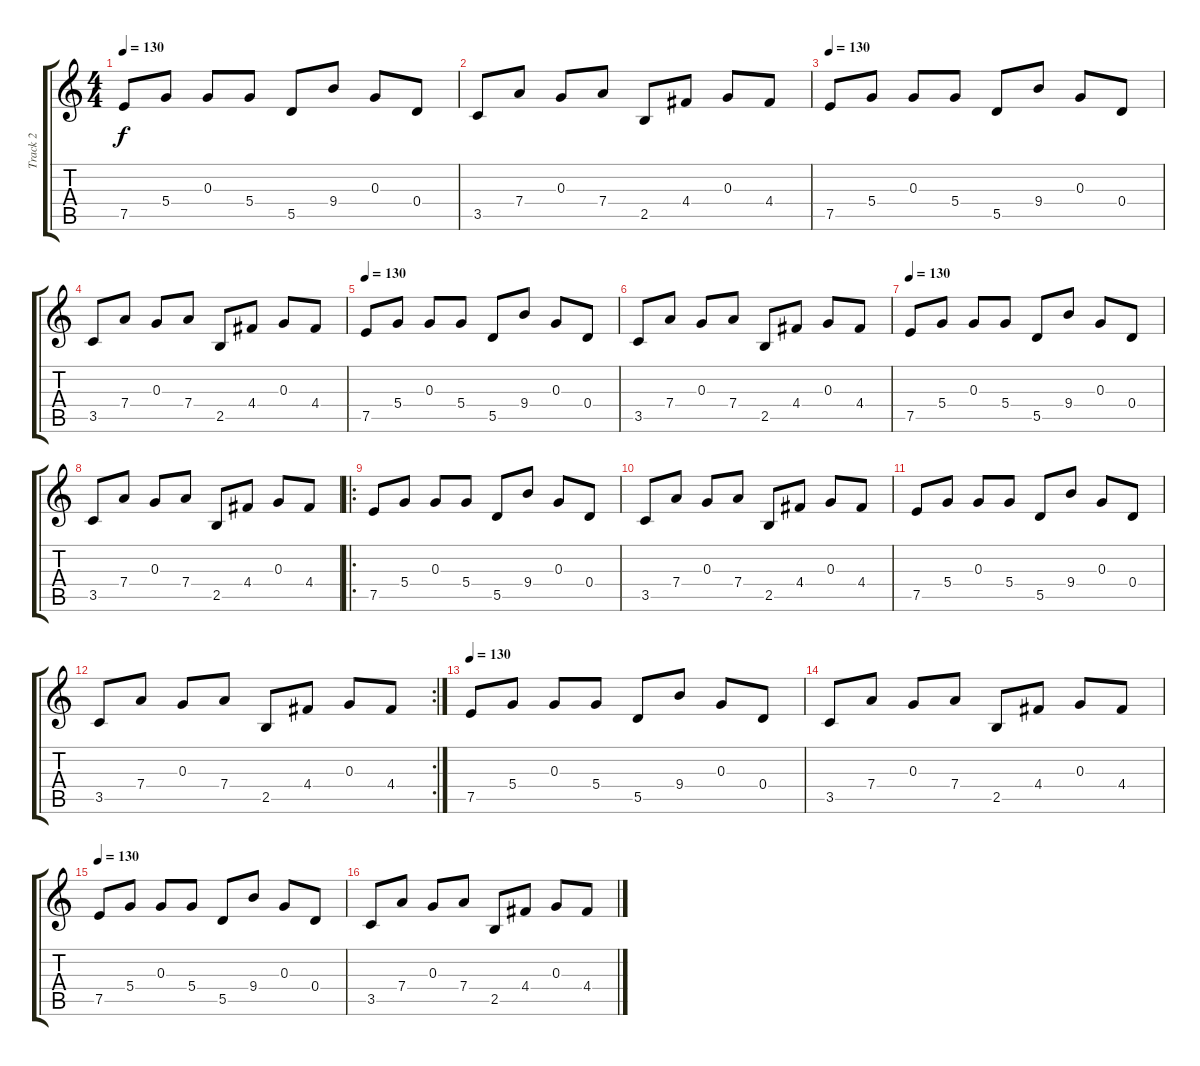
\track ("Track 2" "Track 2") {instrument overdrivenguitar}
\staff {score tabs}
\tuning (E4 B3 G3 D3 A2 E2) {hide}
\ts (4 4)
\tempo 130
\clef g2
\ks c
7.5.8{dy f volume 16 instrument acousticguitarsteel} 5.4.8 0.3.8 5.4.8 5.5.8 9.4.8 0.3.8 0.4.8 |
3.5.8 7.4.8 0.3.8 7.4.8 2.5.8 4.4.8 0.3.8 4.4.8 |
\tempo 130
7.5.8{instrument acousticguitarsteel} 5.4.8 0.3.8 5.4.8 5.5.8 9.4.8 0.3.8 0.4.8 |
3.5.8 7.4.8 0.3.8 7.4.8 2.5.8 4.4.8 0.3.8 4.4.8 |
\tempo 130
7.5.8{instrument acousticguitarsteel} 5.4.8 0.3.8 5.4.8 5.5.8 9.4.8 0.3.8 0.4.8 |
3.5.8 7.4.8 0.3.8 7.4.8 2.5.8 4.4.8 0.3.8 4.4.8 |
\tempo 130
7.5.8{instrument acousticguitarsteel} 5.4.8 0.3.8 5.4.8 5.5.8 9.4.8 0.3.8 0.4.8 |
3.5.8 7.4.8 0.3.8 7.4.8 2.5.8 4.4.8 0.3.8 4.4.8 |
\ro
7.5.8{instrument acousticguitarsteel} 5.4.8 0.3.8 5.4.8 5.5.8 9.4.8 0.3.8 0.4.8 |
3.5.8 7.4.8 0.3.8 7.4.8 2.5.8 4.4.8 0.3.8 4.4.8 |
7.5.8{instrument acousticguitarsteel} 5.4.8 0.3.8 5.4.8 5.5.8 9.4.8 0.3.8 0.4.8 |
\rc 2
3.5.8 7.4.8 0.3.8 7.4.8 2.5.8 4.4.8 0.3.8 4.4.8 |
\tempo 130
7.5.8{instrument acousticguitarsteel} 5.4.8 0.3.8 5.4.8 5.5.8 9.4.8 0.3.8 0.4.8 |
3.5.8 7.4.8 0.3.8 7.4.8 2.5.8 4.4.8 0.3.8 4.4.8 |
\tempo 130
7.5.8{instrument acousticguitarsteel} 5.4.8 0.3.8 5.4.8 5.5.8 9.4.8 0.3.8 0.4.8 |
3.5.8 7.4.8 0.3.8 7.4.8 2.5.8 4.4.8 0.3.8 4.4.8
